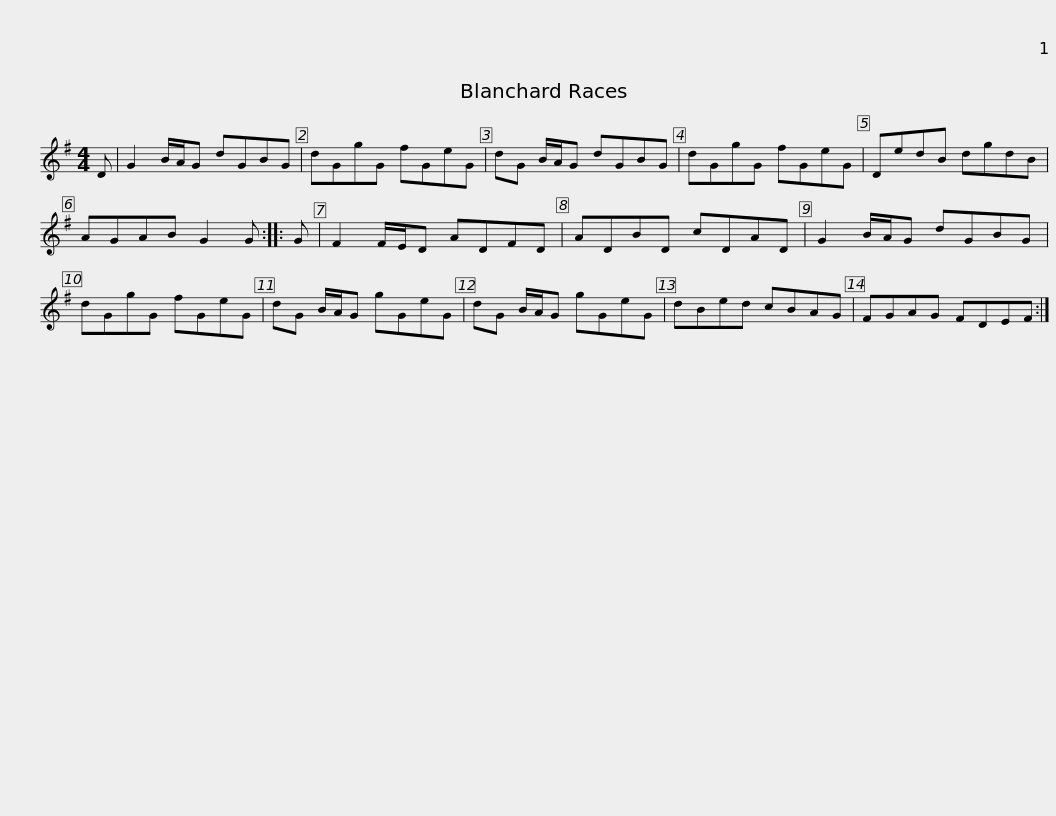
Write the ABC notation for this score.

X:1
L:1/8
M:4/4
I:linebreak $
K:G
V:1 treble
V:1
 D | G2 B/A/G dGBG | dGgG fGeG | dG B/A/G dGBG | dGgG fGeG | %5
 DedB dgdB |$ AGAB G2 G :: G | F2 F/E/D ADFD | ADBD cDAD | %10
 G2 B/A/G dGBG | dGgG fGeG |$ dG B/A/G gGeG | dG B/A/G gGeG | dBed cBAG | %15
 FGAG FDEF :| %16
